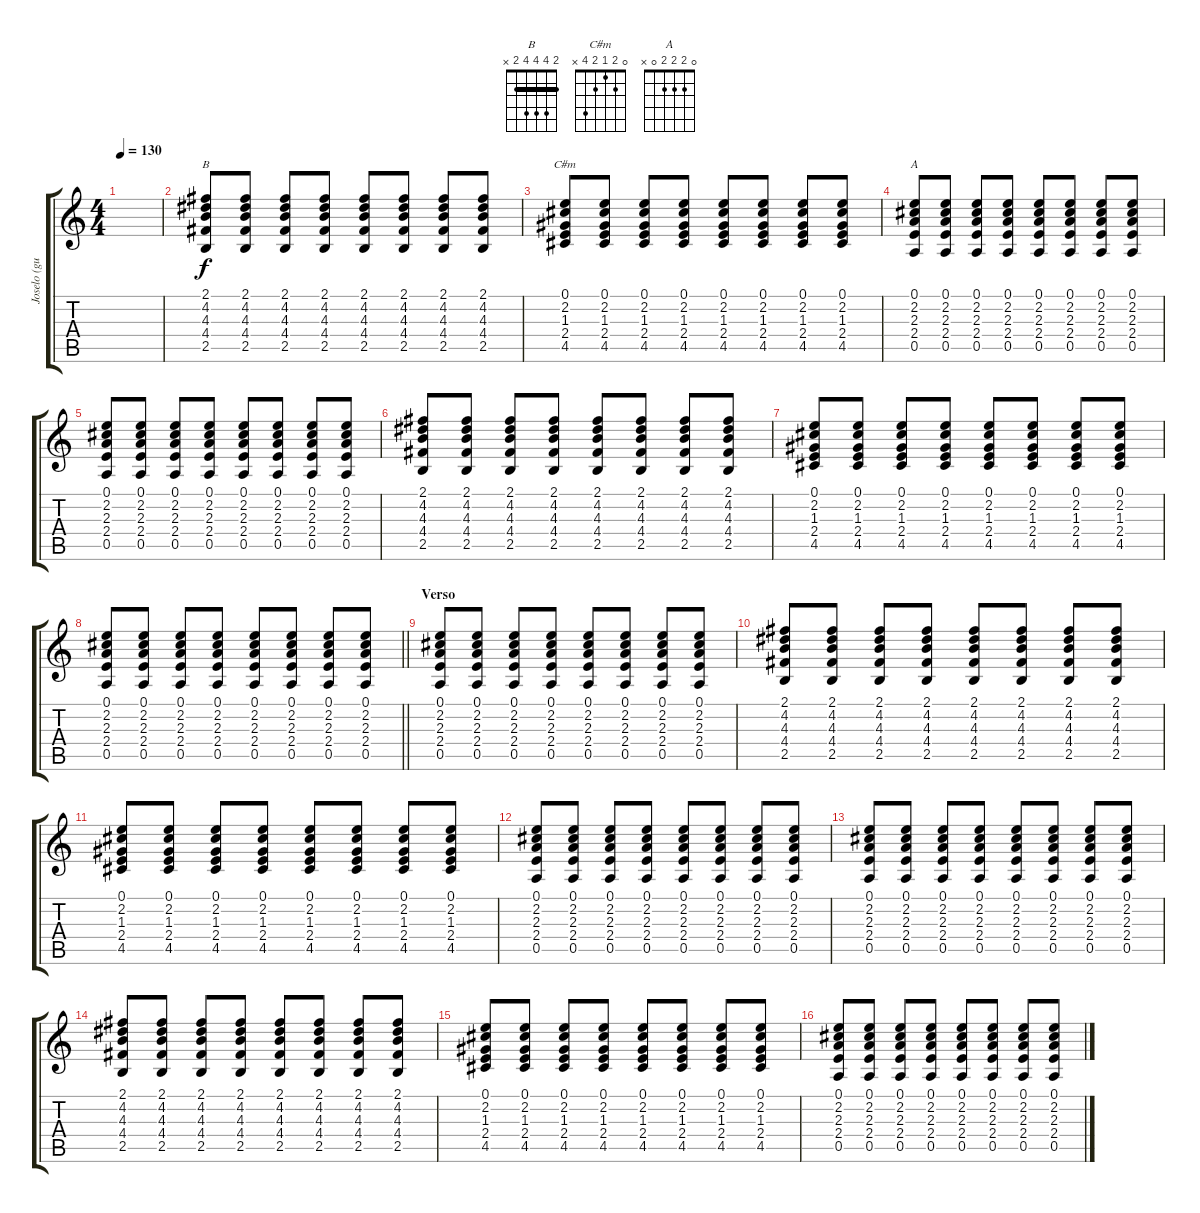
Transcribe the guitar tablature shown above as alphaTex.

\track ("Joselo (guitarra)" "Joselo (gu") {instrument electricguitarjazz}
\staff {score tabs}
\tuning (E4 B3 G3 D3 A2 E2) {hide}
\chord ("B" 2 4 4 4 2 x) {barre 2}
\chord ("C#m" 0 2 1 2 4 x)
\chord ("A" 0 2 2 2 0 x)
\ts (4 4)
\tempo 130
\clef g2
\ks c
|
(2.1 4.2 4.3 4.4 2.5).8{ch "B"} (2.1 4.2 4.3 4.4 2.5).8 (2.1 4.2 4.3 4.4 2.5).8 (2.1 4.2 4.3 4.4 2.5).8 (2.1 4.2 4.3 4.4 2.5).8 (2.1 4.2 4.3 4.4 2.5).8 (2.1 4.2 4.3 4.4 2.5).8 (2.1 4.2 4.3 4.4 2.5).8 |
(0.1 2.2 1.3 2.4 4.5).8{ch "C#m"} (0.1 2.2 1.3 2.4 4.5).8 (0.1 2.2 1.3 2.4 4.5).8 (0.1 2.2 1.3 2.4 4.5).8 (0.1 2.2 1.3 2.4 4.5).8 (0.1 2.2 1.3 2.4 4.5).8 (0.1 2.2 1.3 2.4 4.5).8 (0.1 2.2 1.3 2.4 4.5).8 |
(0.1 2.2 2.3 2.4 0.5).8{ch "A"} (0.1 2.2 2.3 2.4 0.5).8 (0.1 2.2 2.3 2.4 0.5).8 (0.1 2.2 2.3 2.4 0.5).8 (0.1 2.2 2.3 2.4 0.5).8 (0.1 2.2 2.3 2.4 0.5).8 (0.1 2.2 2.3 2.4 0.5).8 (0.1 2.2 2.3 2.4 0.5).8 |
(0.1 2.2 2.3 2.4 0.5).8 (0.1 2.2 2.3 2.4 0.5).8 (0.1 2.2 2.3 2.4 0.5).8 (0.1 2.2 2.3 2.4 0.5).8 (0.1 2.2 2.3 2.4 0.5).8 (0.1 2.2 2.3 2.4 0.5).8 (0.1 2.2 2.3 2.4 0.5).8 (0.1 2.2 2.3 2.4 0.5).8 |
(2.1 4.2 4.3 4.4 2.5).8 (2.1 4.2 4.3 4.4 2.5).8 (2.1 4.2 4.3 4.4 2.5).8 (2.1 4.2 4.3 4.4 2.5).8 (2.1 4.2 4.3 4.4 2.5).8 (2.1 4.2 4.3 4.4 2.5).8 (2.1 4.2 4.3 4.4 2.5).8 (2.1 4.2 4.3 4.4 2.5).8 |
(0.1 2.2 1.3 2.4 4.5).8 (0.1 2.2 1.3 2.4 4.5).8 (0.1 2.2 1.3 2.4 4.5).8 (0.1 2.2 1.3 2.4 4.5).8 (0.1 2.2 1.3 2.4 4.5).8 (0.1 2.2 1.3 2.4 4.5).8 (0.1 2.2 1.3 2.4 4.5).8 (0.1 2.2 1.3 2.4 4.5).8 |
\barLineRight lightlight
(0.1 2.2 2.3 2.4 0.5).8 (0.1 2.2 2.3 2.4 0.5).8 (0.1 2.2 2.3 2.4 0.5).8 (0.1 2.2 2.3 2.4 0.5).8 (0.1 2.2 2.3 2.4 0.5).8 (0.1 2.2 2.3 2.4 0.5).8 (0.1 2.2 2.3 2.4 0.5).8 (0.1 2.2 2.3 2.4 0.5).8 |
\section ("" "Verso")
(0.1 2.2 2.3 2.4 0.5).8 (0.1 2.2 2.3 2.4 0.5).8 (0.1 2.2 2.3 2.4 0.5).8 (0.1 2.2 2.3 2.4 0.5).8 (0.1 2.2 2.3 2.4 0.5).8 (0.1 2.2 2.3 2.4 0.5).8 (0.1 2.2 2.3 2.4 0.5).8 (0.1 2.2 2.3 2.4 0.5).8 |
(2.1 4.2 4.3 4.4 2.5).8{volume 8} (2.1 4.2 4.3 4.4 2.5).8 (2.1 4.2 4.3 4.4 2.5).8 (2.1 4.2 4.3 4.4 2.5).8 (2.1 4.2 4.3 4.4 2.5).8 (2.1 4.2 4.3 4.4 2.5).8 (2.1 4.2 4.3 4.4 2.5).8 (2.1 4.2 4.3 4.4 2.5).8 |
(0.1 2.2 1.3 2.4 4.5).8 (0.1 2.2 1.3 2.4 4.5).8 (0.1 2.2 1.3 2.4 4.5).8 (0.1 2.2 1.3 2.4 4.5).8 (0.1 2.2 1.3 2.4 4.5).8 (0.1 2.2 1.3 2.4 4.5).8 (0.1 2.2 1.3 2.4 4.5).8 (0.1 2.2 1.3 2.4 4.5).8 |
(0.1 2.2 2.3 2.4 0.5).8 (0.1 2.2 2.3 2.4 0.5).8 (0.1 2.2 2.3 2.4 0.5).8 (0.1 2.2 2.3 2.4 0.5).8 (0.1 2.2 2.3 2.4 0.5).8 (0.1 2.2 2.3 2.4 0.5).8 (0.1 2.2 2.3 2.4 0.5).8 (0.1 2.2 2.3 2.4 0.5).8 |
(0.1 2.2 2.3 2.4 0.5).8 (0.1 2.2 2.3 2.4 0.5).8 (0.1 2.2 2.3 2.4 0.5).8 (0.1 2.2 2.3 2.4 0.5).8 (0.1 2.2 2.3 2.4 0.5).8 (0.1 2.2 2.3 2.4 0.5).8 (0.1 2.2 2.3 2.4 0.5).8 (0.1 2.2 2.3 2.4 0.5).8 |
(2.1 4.2 4.3 4.4 2.5).8 (2.1 4.2 4.3 4.4 2.5).8 (2.1 4.2 4.3 4.4 2.5).8 (2.1 4.2 4.3 4.4 2.5).8 (2.1 4.2 4.3 4.4 2.5).8 (2.1 4.2 4.3 4.4 2.5).8 (2.1 4.2 4.3 4.4 2.5).8 (2.1 4.2 4.3 4.4 2.5).8 |
(0.1 2.2 1.3 2.4 4.5).8 (0.1 2.2 1.3 2.4 4.5).8 (0.1 2.2 1.3 2.4 4.5).8 (0.1 2.2 1.3 2.4 4.5).8 (0.1 2.2 1.3 2.4 4.5).8 (0.1 2.2 1.3 2.4 4.5).8 (0.1 2.2 1.3 2.4 4.5).8 (0.1 2.2 1.3 2.4 4.5).8 |
(0.1 2.2 2.3 2.4 0.5).8 (0.1 2.2 2.3 2.4 0.5).8 (0.1 2.2 2.3 2.4 0.5).8 (0.1 2.2 2.3 2.4 0.5).8 (0.1 2.2 2.3 2.4 0.5).8 (0.1 2.2 2.3 2.4 0.5).8 (0.1 2.2 2.3 2.4 0.5).8 (0.1 2.2 2.3 2.4 0.5).8
